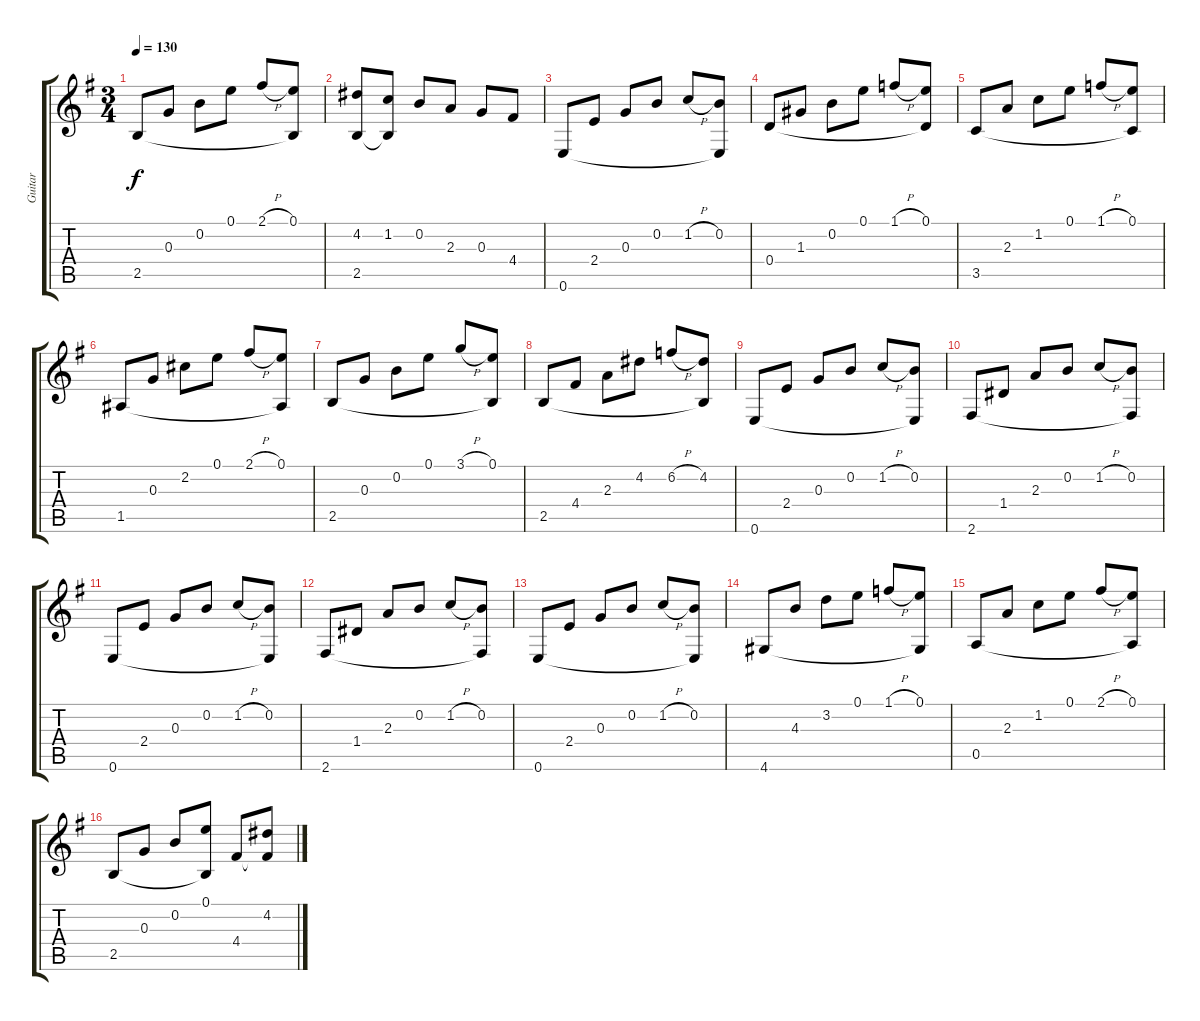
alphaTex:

\track ("Guitar" "Guitar") {instrument acousticguitarnylon}
\staff {score tabs}
\tuning (E4 B3 G3 D3 A2 E2) {hide}
\ts (3 4)
\tempo 130
\clef g2
\ks eminor
2.5.8{dy f} 0.3.8 0.2.8 0.1.8 2.1{h}.8 (0.1 2.5{t}).8 |
(4.2 2.5).8 (1.2 2.5{t}).8 0.2.8 2.3.8 0.3.8 4.4.8 |
0.6.8 2.4.8 0.3.8 0.2.8 1.2{h}.8 (0.2 0.6{t}).8 |
0.4.8 1.3.8 0.2.8 0.1.8 1.1{h}.8 (0.1 0.4{t}).8 |
3.5.8 2.3.8 1.2.8 0.1.8 1.1{h}.8 (0.1 3.5{t}).8 |
1.5.8 0.3.8 2.2.8 0.1.8 2.1{h}.8 (0.1 1.5{t}).8 |
2.5.8 0.3.8 0.2.8 0.1.8 3.1{h}.8 (0.1 2.5{t}).8 |
2.5.8 4.4.8 2.3.8 4.2.8 6.2{h}.8 (4.2 2.5{t}).8 |
0.6.8 2.4.8 0.3.8 0.2.8 1.2{h}.8 (0.2 0.6{t}).8 |
2.6.8 1.4.8 2.3.8 0.2.8 1.2{h}.8 (0.2 2.6{t}).8 |
0.6.8 2.4.8 0.3.8 0.2.8 1.2{h}.8 (0.2 0.6{t}).8 |
2.6.8 1.4.8 2.3.8 0.2.8 1.2{h}.8 (0.2 2.6{t}).8 |
0.6.8 2.4.8 0.3.8 0.2.8 1.2{h}.8 (0.2 0.6{t}).8 |
4.6.8 4.3.8 3.2.8 0.1.8 1.1{h}.8 (0.1 4.6{t}).8 |
0.5.8 2.3.8 1.2.8 0.1.8 2.1{h}.8 (0.1 0.5{t}).8 |
2.5.8 0.3.8 0.2.8 (0.1 2.5{t}).8 4.4.8 (4.2 4.4{t}).8
